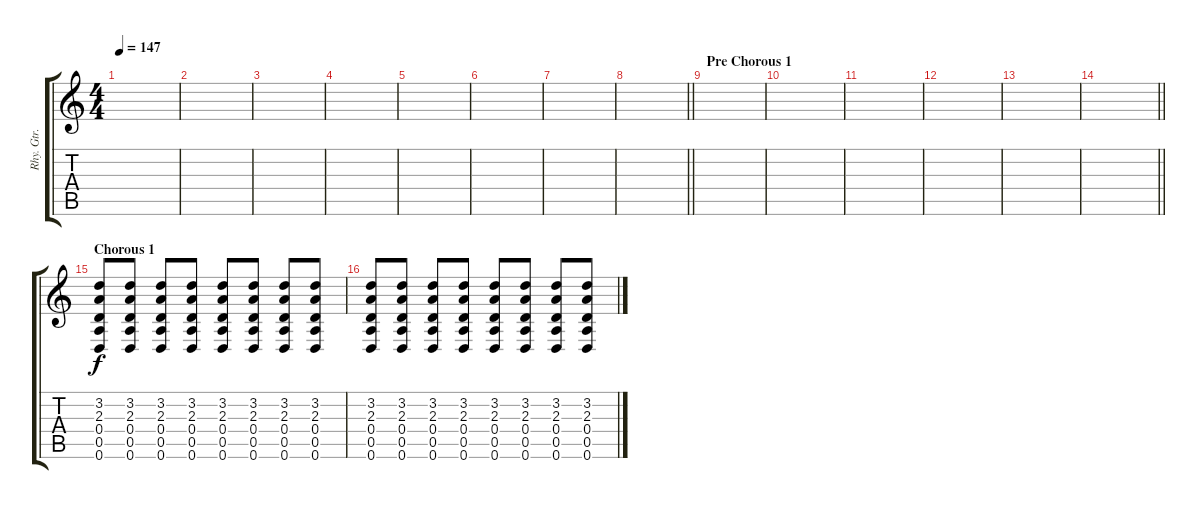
\track ("Rhy. Gtr. 2" "Rhy. Gtr. ") {instrument distortionguitar}
\staff {score tabs}
\tuning (E4 B3 G3 D3 A2 D2) {hide}
\ts (4 4)
\section ("" "")
\tempo 147
\clef g2
\ks c
|
|
|
|
|
|
|
\barLineRight lightlight
|
\section ("" "Pre Chorous 1")
|
|
|
|
|
\barLineRight lightlight
|
\section ("" "Chorous 1")
(3.2 2.3 0.4 0.5 0.6).8 (3.2 2.3 0.4 0.5 0.6).8 (3.2 2.3 0.4 0.5 0.6).8 (3.2 2.3 0.4 0.5 0.6).8 (3.2 2.3 0.4 0.5 0.6).8 (3.2 2.3 0.4 0.5 0.6).8 (3.2 2.3 0.4 0.5 0.6).8 (3.2 2.3 0.4 0.5 0.6).8 |
(3.2 2.3 0.4 0.5 0.6).8 (3.2 2.3 0.4 0.5 0.6).8 (3.2 2.3 0.4 0.5 0.6).8 (3.2 2.3 0.4 0.5 0.6).8 (3.2 2.3 0.4 0.5 0.6).8 (3.2 2.3 0.4 0.5 0.6).8 (3.2 2.3 0.4 0.5 0.6).8 (3.2 2.3 0.4 0.5 0.6).8
